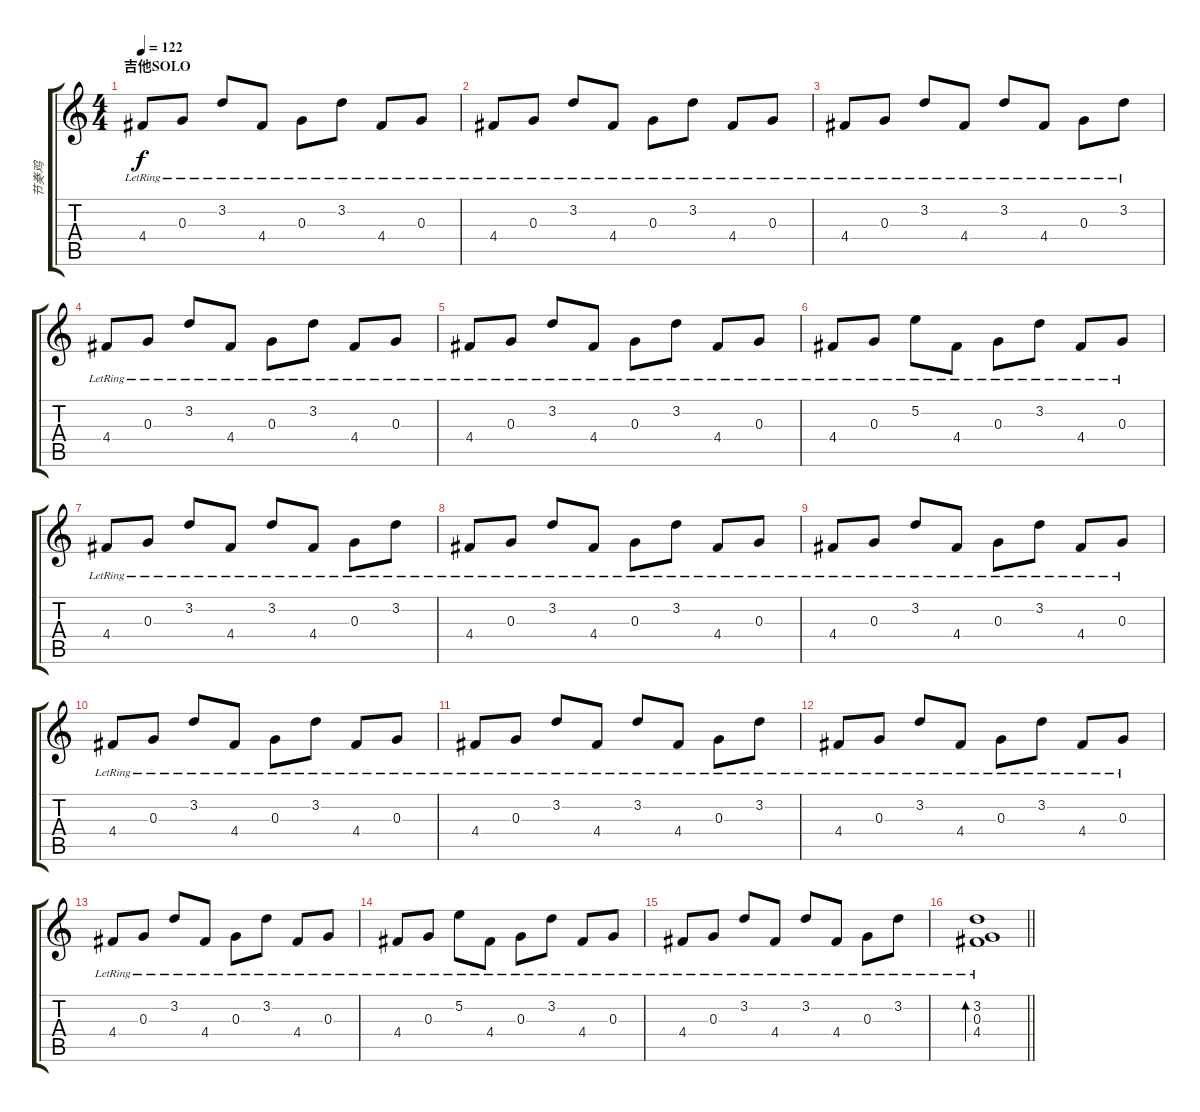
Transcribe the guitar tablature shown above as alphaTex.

\track ("节奏鸡" "节奏鸡") {instrument electricguitarclean}
\staff {score tabs}
\tuning (E4 B3 G3 D3 A2 E2) {hide}
\ts (4 4)
\section ("" "吉他SOLO")
\tempo 122
\clef g2
\ks c
4.4{lr}.8{dy f} 0.3{lr}.8 3.2{lr}.8 4.4{lr}.8 0.3{lr}.8 3.2{lr}.8 4.4{lr}.8 0.3{lr}.8 |
4.4{lr}.8 0.3{lr}.8 3.2{lr}.8 4.4{lr}.8 0.3{lr}.8 3.2{lr}.8 4.4{lr}.8 0.3{lr}.8 |
4.4{lr}.8 0.3{lr}.8 3.2{lr}.8 4.4{lr}.8 3.2{lr}.8 4.4{lr}.8 0.3{lr}.8 3.2{lr}.8 |
4.4{lr}.8 0.3{lr}.8 3.2{lr}.8 4.4{lr}.8 0.3{lr}.8 3.2{lr}.8 4.4{lr}.8 0.3{lr}.8 |
4.4{lr}.8 0.3{lr}.8 3.2{lr}.8 4.4{lr}.8 0.3{lr}.8 3.2{lr}.8 4.4{lr}.8 0.3{lr}.8 |
4.4{lr}.8 0.3{lr}.8 5.2{lr}.8 4.4{lr}.8 0.3{lr}.8 3.2{lr}.8 4.4{lr}.8 0.3{lr}.8 |
4.4{lr}.8 0.3{lr}.8 3.2{lr}.8 4.4{lr}.8 3.2{lr}.8 4.4{lr}.8 0.3{lr}.8 3.2{lr}.8 |
4.4{lr}.8 0.3{lr}.8 3.2{lr}.8 4.4{lr}.8 0.3{lr}.8 3.2{lr}.8 4.4{lr}.8 0.3{lr}.8 |
4.4{lr}.8 0.3{lr}.8 3.2{lr}.8 4.4{lr}.8 0.3{lr}.8 3.2{lr}.8 4.4{lr}.8 0.3{lr}.8 |
4.4{lr}.8 0.3{lr}.8 3.2{lr}.8 4.4{lr}.8 0.3{lr}.8 3.2{lr}.8 4.4{lr}.8 0.3{lr}.8 |
4.4{lr}.8 0.3{lr}.8 3.2{lr}.8 4.4{lr}.8 3.2{lr}.8 4.4{lr}.8 0.3{lr}.8 3.2{lr}.8 |
4.4{lr}.8 0.3{lr}.8 3.2{lr}.8 4.4{lr}.8 0.3{lr}.8 3.2{lr}.8 4.4{lr}.8 0.3{lr}.8 |
4.4{lr}.8 0.3{lr}.8 3.2{lr}.8 4.4{lr}.8 0.3{lr}.8 3.2{lr}.8 4.4{lr}.8 0.3{lr}.8 |
4.4{lr}.8 0.3{lr}.8 5.2{lr}.8 4.4{lr}.8 0.3{lr}.8 3.2{lr}.8 4.4{lr}.8 0.3{lr}.8 |
4.4{lr}.8 0.3{lr}.8 3.2{lr}.8 4.4{lr}.8 3.2{lr}.8 4.4{lr}.8 0.3{lr}.8 3.2{lr}.8 |
\barLineRight lightlight
(3.2{lr} 0.3{lr} 4.4{lr}).1{bd 240}
